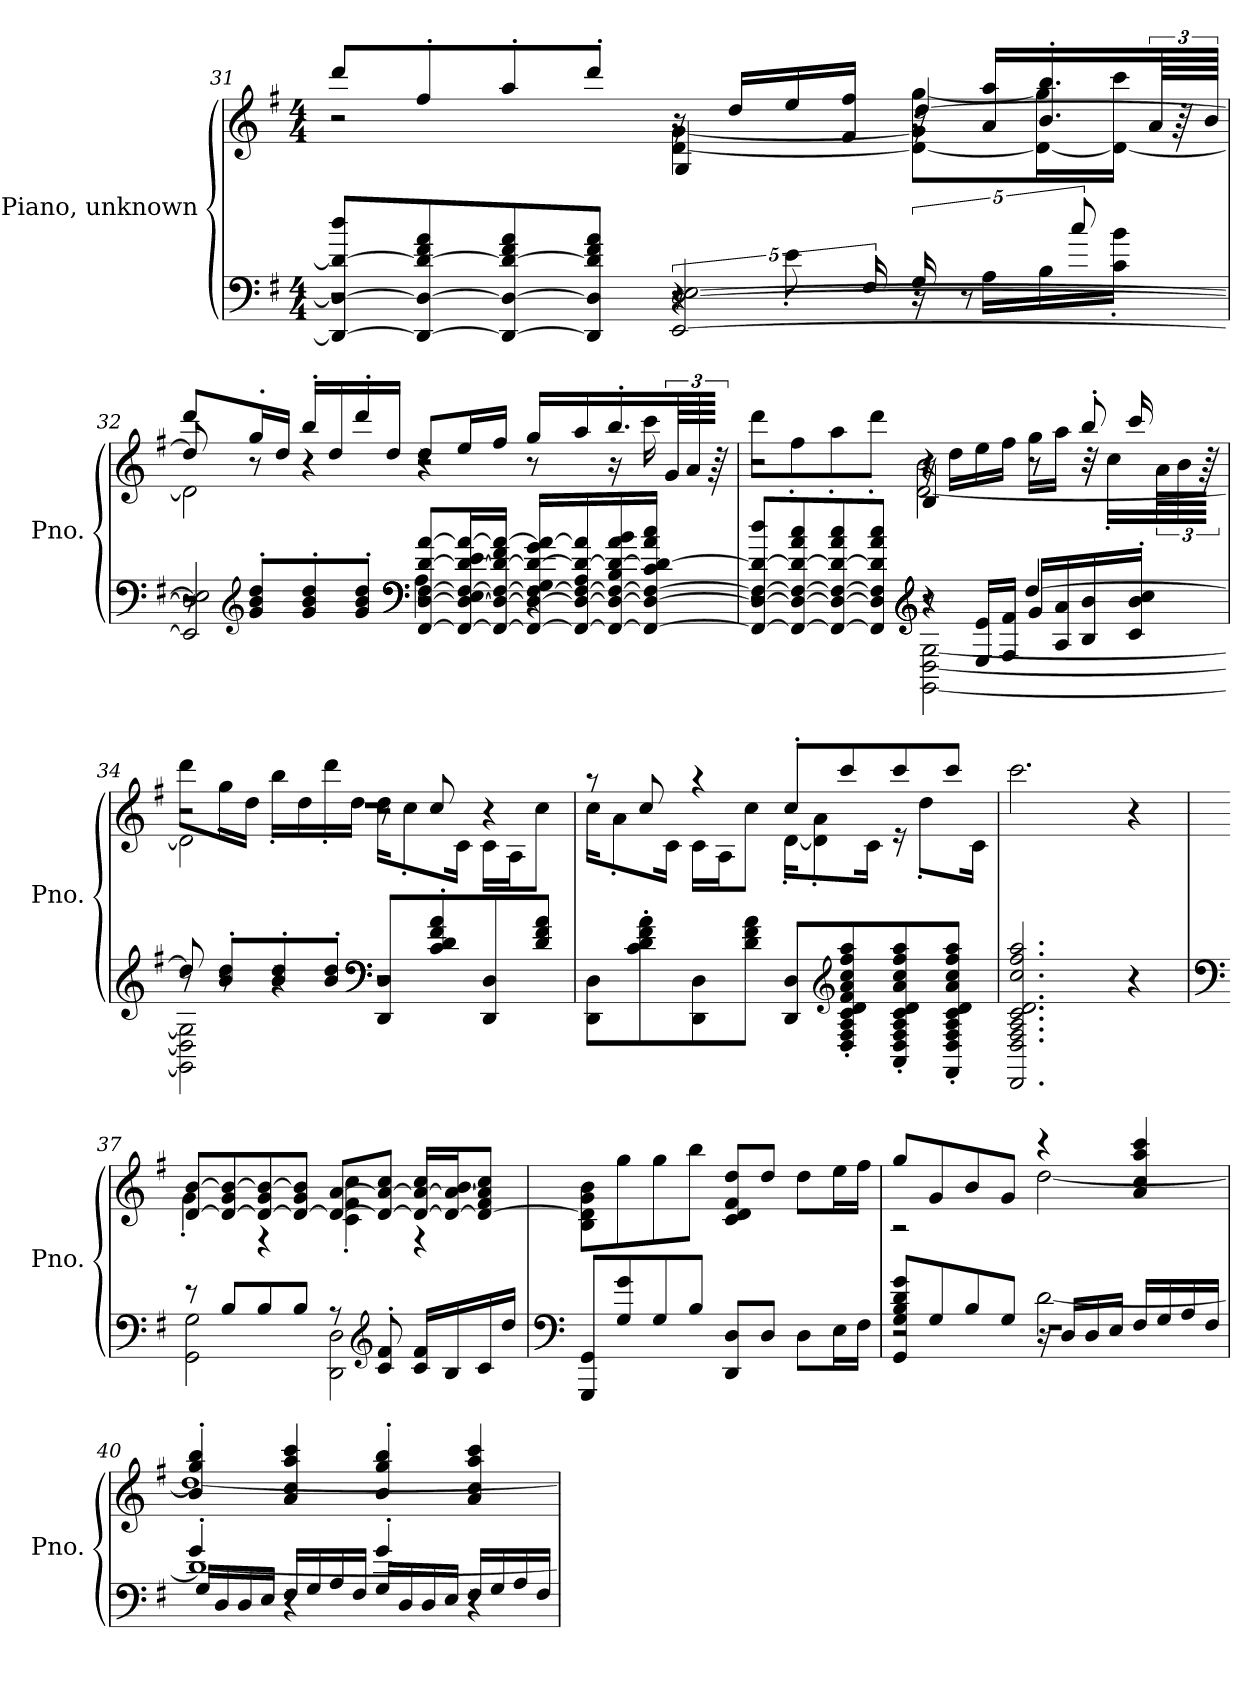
**kern	**kern
*part1	*part1
*staff2	*staff1
*I"Piano, unknown	*
*I'Pno.	*
*clefF4	*clefG2
*k[f#]	*k[f#]
*M4/4	*M4/4
=31	=31
*^	*^
*	*^	*	*^
8DD/_ 8D/_ 8d/_ 8dd/L	2r	2r	8ddd/L	2r	2r
8DD/_ 8D/_ 8d/_ 8f#/ 8a/	.	.	8ff#'/	.	.
8DD/_ 8D/_ 8d/_ 8f#/ 8a/	.	.	8aa'/	.	.
8DD/] 8D/] 8d/] 8f#/ 8a/J	.	.	8ddd'/J	.	.
5r	8r	[2EE/ [2D/ [2E/	16r	[4d\ [4g\	4G/
.	.	.	16dd/LL	.	.
.	8e'\	.	16ee/	.	.
.	.	.	16f#/ 16ff#/JJ	.	.
20F#/	.	.	.	.	.
20G/	16r	.	16r	8d\_ 8g\] [8gg\L	[4dd/
10r	.	.	.	.	.
.	16A\LL	.	16a/ 16aa/LL	.	.
.	16B\	.	16.b/' 16.bb/'	16d\_ 16gg\]L	.
10cc/	.	.	.	.	.
.	16c\' 16b\'JJ	.	.	16d\_ 16ccc\JJ	.
.	.	.	96a/JJkk	.	.
.	.	.	96r	.	.
.	.	.	96b/	.	.
!!LO:LB:g=z	!!	!!
=32	=32	=32	=32	=32	=32
8r	2r	2EE/] 2D/] 2E/]	8ddd/L	2d\]	8dd/]
*clefG2	*	*	*	*	*
8g/' 8b/' 8dd/'L	.	.	16gg'/L	.	8r
.	.	.	16dd/JJ	.	.
8g/' 8b/' 8dd/'	.	.	16bb'/LL	.	4r
.	.	.	16dd/	.	.
8g/' 8b/' 8dd/'J	.	.	16ddd'/	.	.
.	.	.	16dd/JJ	.	.
*clefF4	*	*	*	*	*
[8FF#/ [8D/ [8F#/ [8d/ [8a/L	4A\	2r	8dd/L	4r	2r
16FF#/_ 16D/_ 16E/ 16F#/_ 16d/_ 16e/ 16a/_L	.	.	16ee/L	.	.
16FF#/_ 16D/_ 16F#/_ 16d/_ 16f#/ 16a/_JJ	.	.	16ff#/JJ	.	.
16FF#/_ 16D/_ 16F#/_ 16G/ 16d/_ 16g/ 16a/_LL	4r	.	16gg/LL	8r	.
16FF#/_ 16D/_ 16F#/_ 16A/ 16d/_ 16a/]	.	.	16aa/	.	.
16FF#/_ 16D/_ 16F#/_ 16B/ 16d/_ 16a/ 16b/	.	.	16.bb'/	16r	.
16FF#/_ 16D/_ 16F#/_ 16c/ 16d/_ 16a/ 16cc/JJ	.	.	.	16ccc\	.
.	.	.	96g/LL	.	.
.	.	.	96a/JJJJ	.	.
.	.	.	96r	.	.
!!LO:LB:g=z
=33	=33	=33	=33	=33	=33
*	*	*	*	*	*^
8FF#/_ 8D/_ 8F#/_ 8d/_ 8dd/L	2r	2r	2r	8ddd\L	2r	2r
8FF#/_ 8D/_ 8F#/_ 8d/_ 8a/ 8cc/	.	.	.	8ff#'\	.	.
8FF#/_ 8D/_ 8F#/_ 8d/_ 8a/ 8cc/	.	.	.	8aa'\	.	.
8FF#/] 8D/] 8F#/] 8d/] 8a/ 8cc/J	.	.	.	8ddd'\J	.	.
*clefG2	*	*	*	*	*	*
8r	[2GG\ [2D\ [2G\	4r	4r	16r	4B/	[2d\ 2b\
.	.	.	.	16dd\LL	.	.
16E/ 16e/LL	.	.	.	16ee\	.	.
16F#/ 16f#/JJ	.	.	.	16ff#\JJ	.	.
16g/LL	.	[4dd/	8r	16gg\LL	8r	.
16A/ 16a/	.	.	.	16aa\JJ	.	.
16B/ 16b/	.	.	8bb'/	32r	16r	.
.	.	.	.	16cc'\LL	.	.
16c/' 16b/' 16cc/'JJ	.	.	.	.	16ccc/	.
.	.	.	.	96a\LL	.	.
.	.	.	.	96b\JJJJ	.	.
.	.	.	.	96r	.	.
=34	=34	=34	=34	=34	=34	=34
8r	2GG\] 2D\] 2G\]	8dd/]	1r	8ddd\L	2r	2d\]
8b/' 8dd/'L	.	8r	.	16gg'\L	.	.
.	.	.	.	16dd\JJ	.	.
8b/' 8dd/'	.	4r	.	16bb'\LL	.	.
.	.	.	.	16dd\	.	.
8b/' 8dd/'J	.	.	.	16ddd'\	.	.
.	.	.	.	16dd\JJ	.	.
*clefF4	*	*	*	*	*	*
8DD/ 8D/L	2r	2r	.	16dd\KL	8r	2r
.	.	.	.	8cc'\	.	.
8c/' 8d/' 8f#/' 8a/'	.	.	.	.	8cc/	.
.	.	.	.	16c\Jk	.	.
8DD/ 8D/	.	.	.	16c\LL	4r	.
.	.	.	.	16A\J	.	.
8d/ 8f#/ 8a/J	.	.	.	8cc\J	.	.
*v	*v	*v	*	*	*	*
*	*	*v	*v	*v
!!LO:PB:g=z
=35	=35	=35
8DD\ 8D\L	8r	16cc\KL
.	.	8a'\
8c\' 8d\' 8f#\' 8a\'	8cc/	.
.	.	16c\Jk
8DD\ 8D\	4r	16c\LL
.	.	16A\J
8d\ 8f#\ 8a\J	.	8cc\J
8DD/ 8D/L	8cc'/L	[16d'\KL
.	.	8d\]' 8a\'
*clefG2	*	*
8D/' 8F#/' 8A/' 8c/' 8d/' 8f#/' 8a/' 8cc/' 8ff#/' 8aa/'	8ccc/	.
.	.	16c\Jk
8AA/' 8D/' 8F#/' 8A/' 8c/' 8d/' 8a/' 8cc/' 8ff#/' 8aa/'	8ccc/	16r
.	.	8dd'\L
8FF#/' 8D/' 8F#/' 8A/' 8c/' 8d/' 8a/' 8cc/' 8ff#/' 8aa/'J	8ccc/J	.
.	.	16c\Jk
*	*v	*v
=36	=36
2.DD/ 2.D/ 2.F#/ 2.A/ 2.c/ 2.d/ 2.cc/ 2.ff#/ 2.aa/	2.ccc\
4r	4r
=37	=37
*clefF4	*
*^	*^
8r	2GG\ 2G\	[8d/ [8b/L	4g'\
8B/L	.	8d/_ 8g/ 8b/_	.
8B/	.	8d/_ 8g/ 8b/_	4r
8B/J	.	8d/_ 8g/ 8b/]J	.
8r	2DD\ 2D\	8d/_ [8a/L	4c\' 4f#\' 4cc\'
*clefG2	*	*	*
8c/' 8f#/'	.	8d/_ 8a/_ 8cc/J	.
16c/ 16f#/LL	.	16d/_ 16a/_ 16cc/LL	4r
16B/	.	16d/_ 16a/_ 16b/J	.
16c/	.	8d/_ 8f#/ 8a/] 8cc/J	.
16dd/JJ	.	.	.
*v	*v	*	*
*	*v	*v
!!LO:LB:g=z
=38	=38
*clefF4	*
8GGG/ 8GG/L	8B\ 8d\] 8g\ 8b\L
8G/ 8g/	8gg\
8G/	8gg\
8B/J	8bb\J
8DD/ 8D/L	8c/ 8d/ 8f#/ 8dd/L
8D/J	8dd/J
8D\L	8dd\L
16E\L	16ee\L
16F#\JJ	16ff#\JJ
=39	=39
*^	*^
*	*^	*	*
1r	2r	8GG/ 8G/ 8B/ 8d/ 8g/L	8gg/L	2r
.	.	8G/	8g/	.
.	.	8B/	8b/	.
.	.	8G/J	8g/J	.
.	[2d\	16r	4r	[2dd\
.	.	16D/LL	.	.
.	.	16D/	.	.
.	.	16E/JJ	.	.
.	.	16F#/LL	4a/ 4cc/ 4aa/ 4ccc/	.
.	.	16G/	.	.
.	.	16A/	.	.
.	.	16F#/JJ	.	.
=40	=40	=40	=40	=40
4g'/	1d_	16G/LL	4b/' 4gg/' 4bb/'	1dd_
.	.	16D/	.	.
.	.	16D/	.	.
.	.	16E/JJ	.	.
4r	.	16F#/LL	4a/ 4cc/ 4aa/ 4ccc/	.
.	.	16G/	.	.
.	.	16A/	.	.
.	.	16F#/JJ	.	.
4g'/	.	16G/LL	4b/' 4gg/' 4bb/'	.
.	.	16D/	.	.
.	.	16D/	.	.
.	.	16E/JJ	.	.
4r	.	16F#/LL	4a/ 4cc/ 4aa/ 4ccc/	.
.	.	16G/	.	.
.	.	16A/	.	.
.	.	16F#/JJ	.	.
*v	*v	*v	*	*
*	*v	*v
=	=
*-	*-
